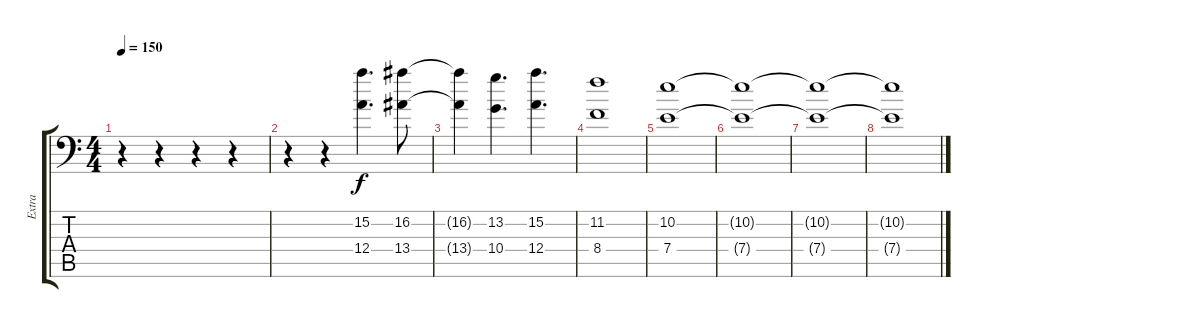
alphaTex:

\track ("Extra" "Extra") {instrument distortionguitar}
\staff {score tabs}
\tuning (B3 Gb3 D3 A2 E2 A1) {hide}
\ts (4 4)
\tempo 150
\clef f4
\ks c
r.4{dy f} r.4 r.4 r.4 |
r.4 r.4 (15.2 12.4).4{d} (16.2 13.4).8 |
(16.2{t} 13.4{t}).4 (13.2 10.4).4{d} (15.2 12.4).4{d} |
(11.2 8.4).1 |
(10.2 7.4).1 |
(10.2{t} 7.4{t}).1 |
(10.2{t} 7.4{t}).1 |
(10.2{t} 7.4{t}).1
